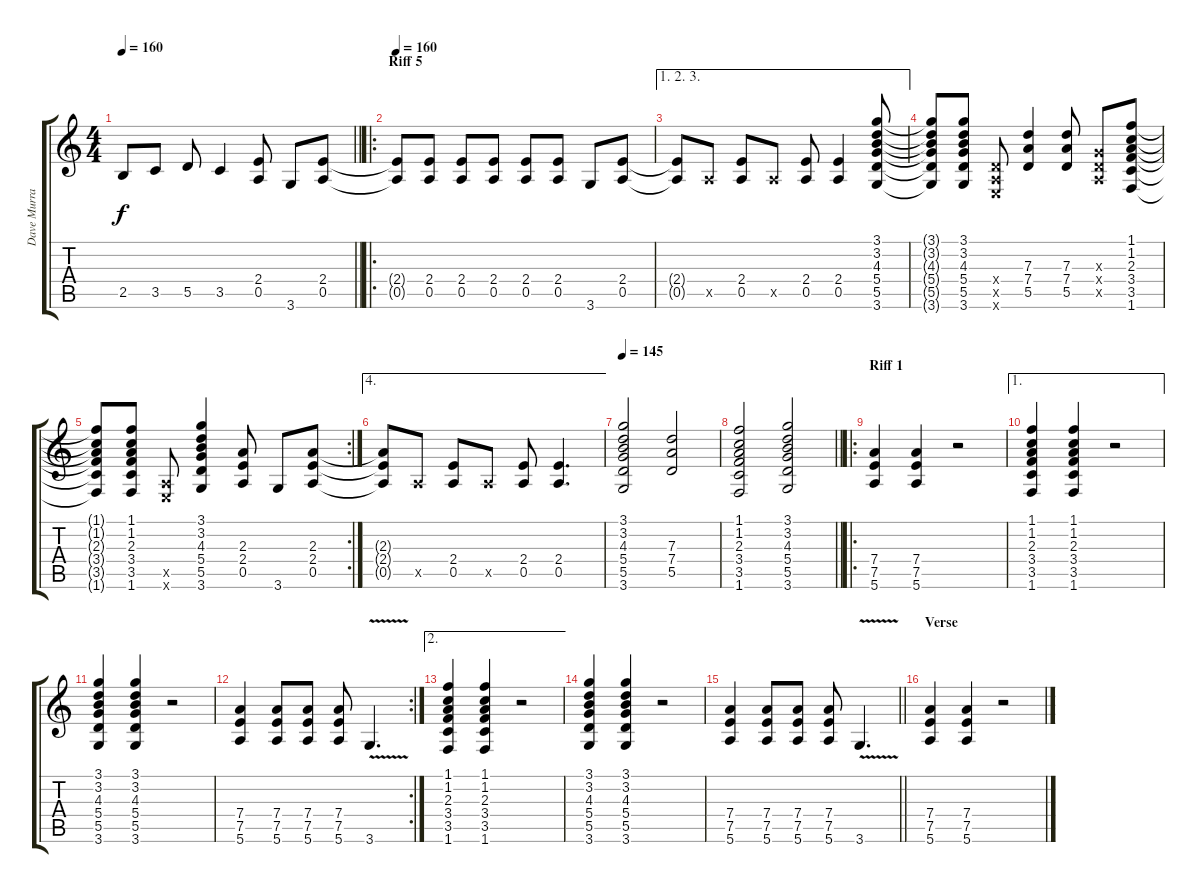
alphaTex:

\track ("Dave Murray" "Dave Murra") {instrument distortionguitar}
\staff {score tabs}
\tuning (E4 B3 G3 D3 A2 E2) {hide}
\ts (4 4)
\tempo 160
\clef g2
\barLineRight lightlight
\ks c
2.5.8{dy f} 3.5.8 5.5.8 3.5.4 (2.4 0.5).8 3.6.8 (2.4 0.5).8 |
\ro
\section ("" "Riff 5")
\tempo 160
(2.4{t} 0.5{t}).8 (2.4 0.5).8 (2.4 0.5).8 (2.4 0.5).8 (2.4 0.5).8 (2.4 0.5).8 3.6.8 (2.4 0.5).8 |
\ae (1 2 3)
(2.4{t} 0.5{t}).8 0.5{x}.8 (2.4 0.5).8 0.5{x}.8 (2.4 0.5).8 (2.4 0.5).4 (3.1 3.2 4.3 5.4 5.5 3.6).8 |
(3.1{t} 3.2{t} 4.3{t} 5.4{t} 5.5{t} 3.6{t}).8 (3.1 3.2 4.3 5.4 5.5 3.6).8 (0.4{x} 0.5{x} 0.6{x}).8 (7.3 7.4 5.5).4 (7.3 7.4 5.5).8 (0.3{x} 0.4{x} 0.5{x}).8 (1.1 1.2 2.3 3.4 3.5 1.6).8 |
\rc 2
(1.1{t} 1.2{t} 2.3{t} 3.4{t} 3.5{t} 1.6{t}).8 (1.1 1.2 2.3 3.4 3.5 1.6).8 (0.5{x} 0.6{x}).8 (3.1 3.2 4.3 5.4 5.5 3.6).4 (2.3 2.4 0.5).8 3.6.8 (2.3 2.4 0.5).8 |
\ae 4
(2.3{t} 2.4{t} 0.5{t}).8 0.5{x}.8 (2.4 0.5).8 0.5{x}.8 (2.4 0.5).8 (2.4 0.5).4{d} |
\tempo 145
(3.1 3.2 4.3 5.4 5.5 3.6).2 (7.3 7.4 5.5).2 |
\barLineRight lightlight
(1.1 1.2 2.3 3.4 3.5 1.6).2 (3.1 3.2 4.3 5.4 5.5 3.6).2 |
\ro
\section ("" "Riff 1")
(7.4 7.5 5.6).4 (7.4 7.5 5.6).4 r.2 |
\ae 1
(1.1 1.2 2.3 3.4 3.5 1.6).4 (1.1 1.2 2.3 3.4 3.5 1.6).4 r.2 |
(3.1 3.2 4.3 5.4 5.5 3.6).4 (3.1 3.2 4.3 5.4 5.5 3.6).4 r.2 |
\rc 2
(7.4 7.5 5.6).4 (7.4 7.5 5.6).8 (7.4 7.5 5.6).8 (7.4 7.5 5.6).8 3.6{v}.4{d} |
\ae 2
(1.1 1.2 2.3 3.4 3.5 1.6).4 (1.1 1.2 2.3 3.4 3.5 1.6).4 r.2 |
(3.1 3.2 4.3 5.4 5.5 3.6).4 (3.1 3.2 4.3 5.4 5.5 3.6).4 r.2 |
\barLineRight lightlight
(7.4 7.5 5.6).4 (7.4 7.5 5.6).8 (7.4 7.5 5.6).8 (7.4 7.5 5.6).8 3.6{v}.4{d} |
\section ("" "Verse")
(7.4 7.5 5.6).4 (7.4 7.5 5.6).4 r.2
